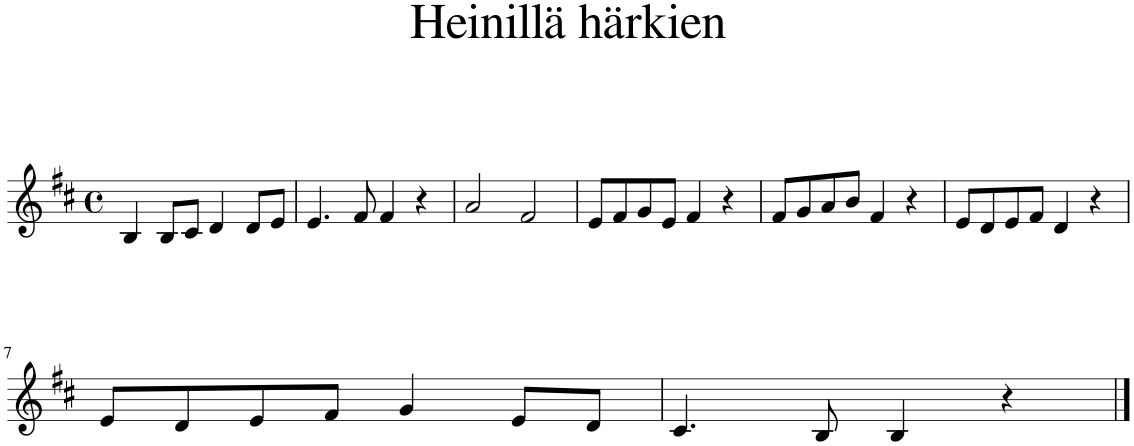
**kern
*part1
*staff1
*I"Piano
*I'Pno.
*clefG2
*k[f#c#]
*M4/4
*met(c)
=1
4B/
8B/L
8c#/J
4d/
8d/L
8e/J
=2
4.e/
8f#/
4f#/
4r
=3
2a/
2f#/
=4
8e/L
8f#/
8g/
8e/J
4f#/
4r
=5
8f#/L
8g/
8a/
8b/J
4f#/
4r
=6
8e/L
8d/
8e/
8f#/J
4d/
4r
!!LO:LB:g=z
=7
8e/L
8d/
8e/
8f#/J
4g/
8e/L
8d/J
=8
4.c#/
8B/
4B/
4r
==
*-
